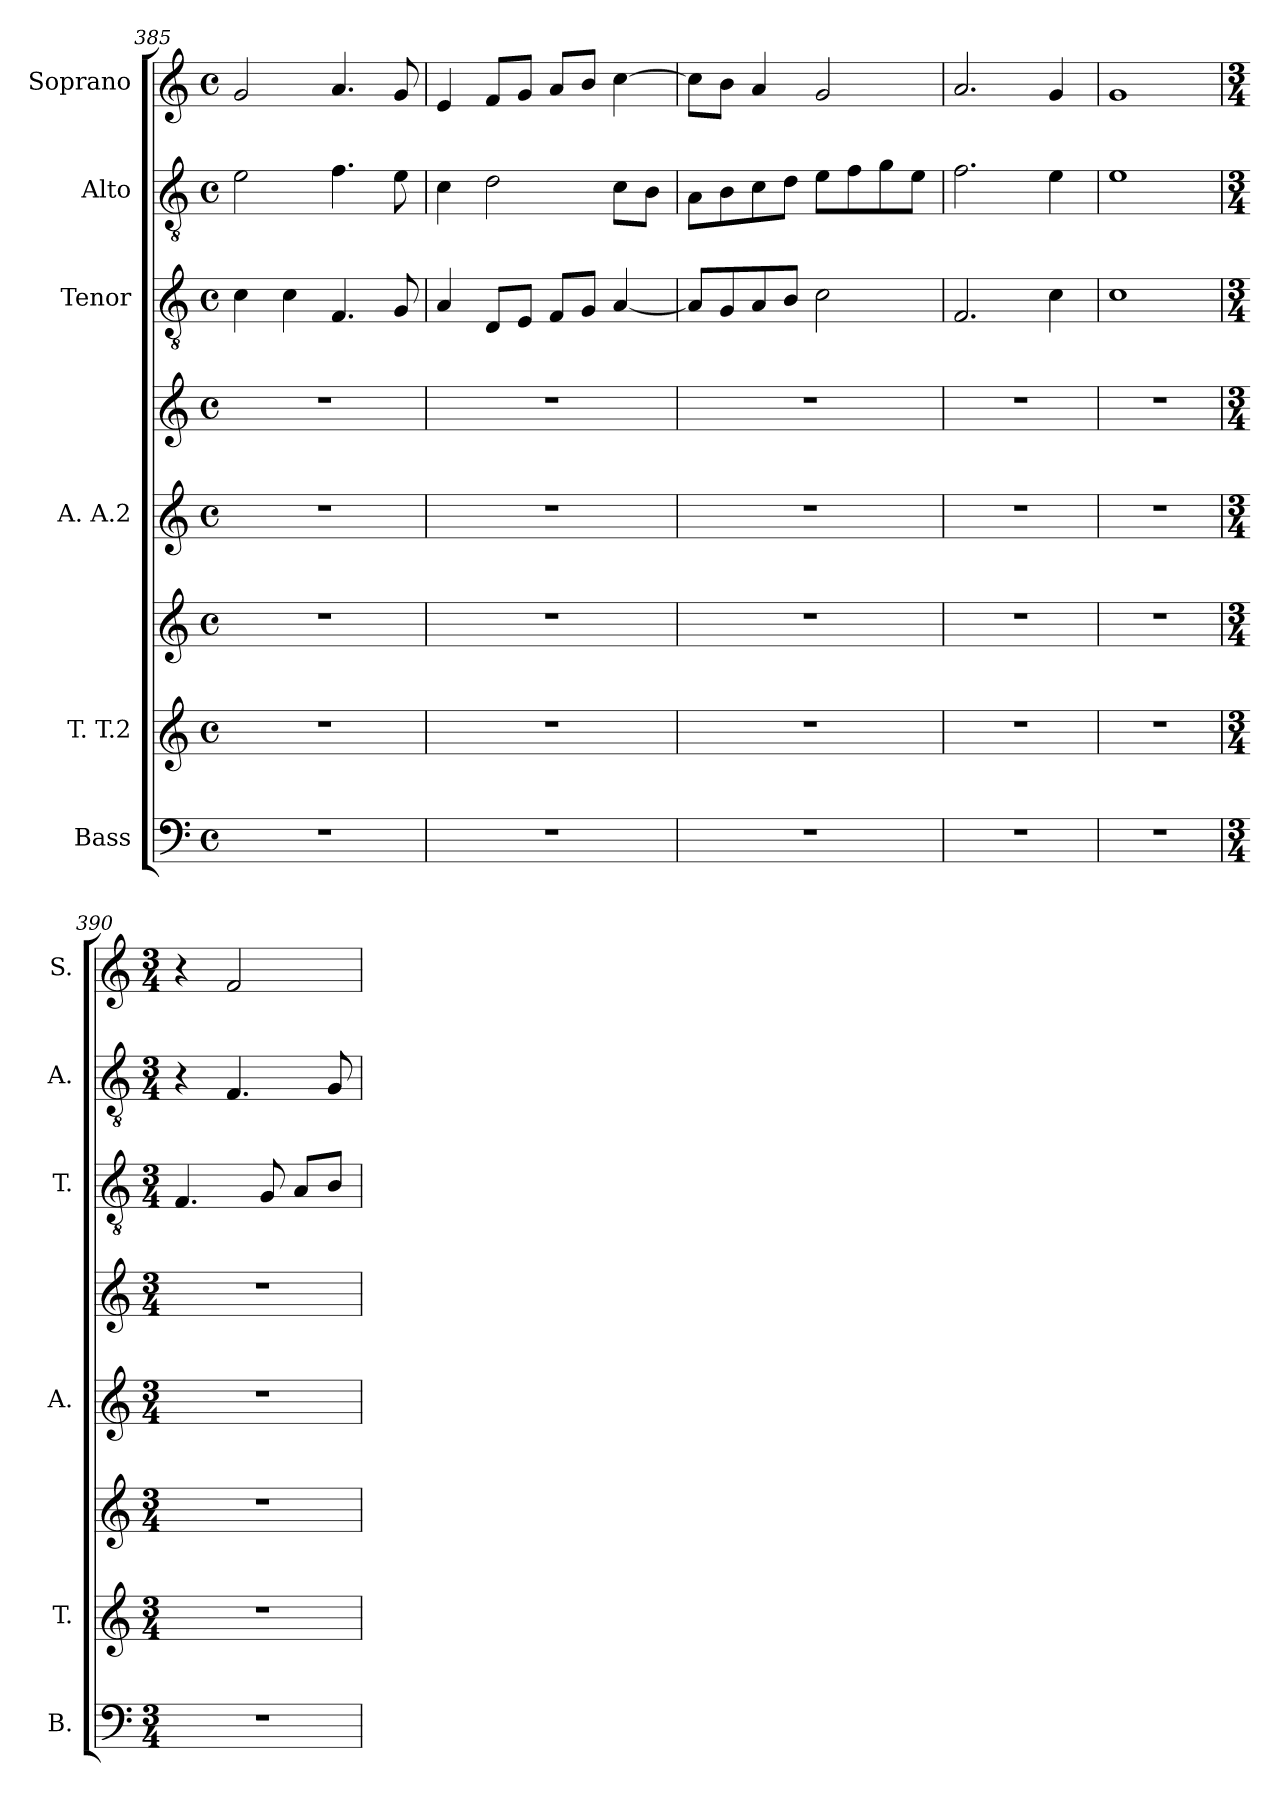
**kern	**kern	**kern	**kern	**kern	**kern	**kern	**kern
*part6	*part5	*part5	*part4	*part4	*part3	*part2	*part1
*staff8	*staff7	*staff6	*staff5	*staff4	*staff3	*staff2	*staff1
*I"Bass	*I"T. T.2	*	*I"A. A.2	*	*I"Tenor	*I"Alto	*I"Soprano
*I'B.	*I'T.	*	*I'A.	*	*I'T.	*I'A.	*I'S.
*clefF4	*clefG2	*clefG2	*clefG2	*clefG2	*clefGv2	*clefGv2	*clefG2
*k[]	*k[]	*k[]	*k[]	*k[]	*k[]	*k[]	*k[]
*C:	*C:	*C:	*C:	*C:	*C:	*C:	*C:
*M4/4	*M4/4	*M4/4	*M4/4	*M4/4	*M4/4	*M4/4	*M4/4
*met(c)	*met(c)	*met(c)	*met(c)	*met(c)	*met(c)	*met(c)	*met(c)
=385	=385	=385	=385	=385	=385	=385	=385
1r	1r	1r	1r	1r	4c\	2e\	2g/
.	.	.	.	.	4c\	.	.
.	.	.	.	.	4.F/	4.f\	4.a/
.	.	.	.	.	8G/	8e\	8g/
!!LO:LB:g=z
=386	=386	=386	=386	=386	=386	=386	=386
1r	1r	1r	1r	1r	4A/	4c\	4e/
.	.	.	.	.	8D/L	2d\	8f/L
.	.	.	.	.	8E/J	.	8g/J
.	.	.	.	.	8F/L	.	8a/L
.	.	.	.	.	8G/J	.	8b/J
.	.	.	.	.	[<4A/	8c\L	[>4cc\
.	.	.	.	.	.	8B\J	.
=387	=387	=387	=387	=387	=387	=387	=387
1r	1r	1r	1r	1r	8A/L]	8A\L	8cc\L]
.	.	.	.	.	8G/	8B\	8b\J
.	.	.	.	.	8A/	8c\	4a/
.	.	.	.	.	8B/J	8d\J	.
.	.	.	.	.	2c\	8e\L	2g/
.	.	.	.	.	.	8f\	.
.	.	.	.	.	.	8g\	.
.	.	.	.	.	.	8e\J	.
=388	=388	=388	=388	=388	=388	=388	=388
1r	1r	1r	1r	1r	2.F/	2.f\	2.a/
.	.	.	.	.	4c\	4e\	4g/
=389	=389	=389	=389	=389	=389	=389	=389
1r	1r	1r	1r	1r	1c	1e	1g
!!LO:PB:g=z
=390	=390	=390	=390	=390	=390	=390	=390
*M3/4	*M3/4	*M3/4	*M3/4	*M3/4	*M3/4	*M3/4	*M3/4
!LO:N:vis=1	!	!	!	!	!	!	!
2.r	2.r	2.r	2.r	2.r	4.F/	4r	4r
.	.	.	.	.	.	4.F/	2f/
.	.	.	.	.	8G/	.	.
.	.	.	.	.	8A/L	.	.
.	.	.	.	.	8B/J	8G/	.
=	=	=	=	=	=	=	=
*-	*-	*-	*-	*-	*-	*-	*-
